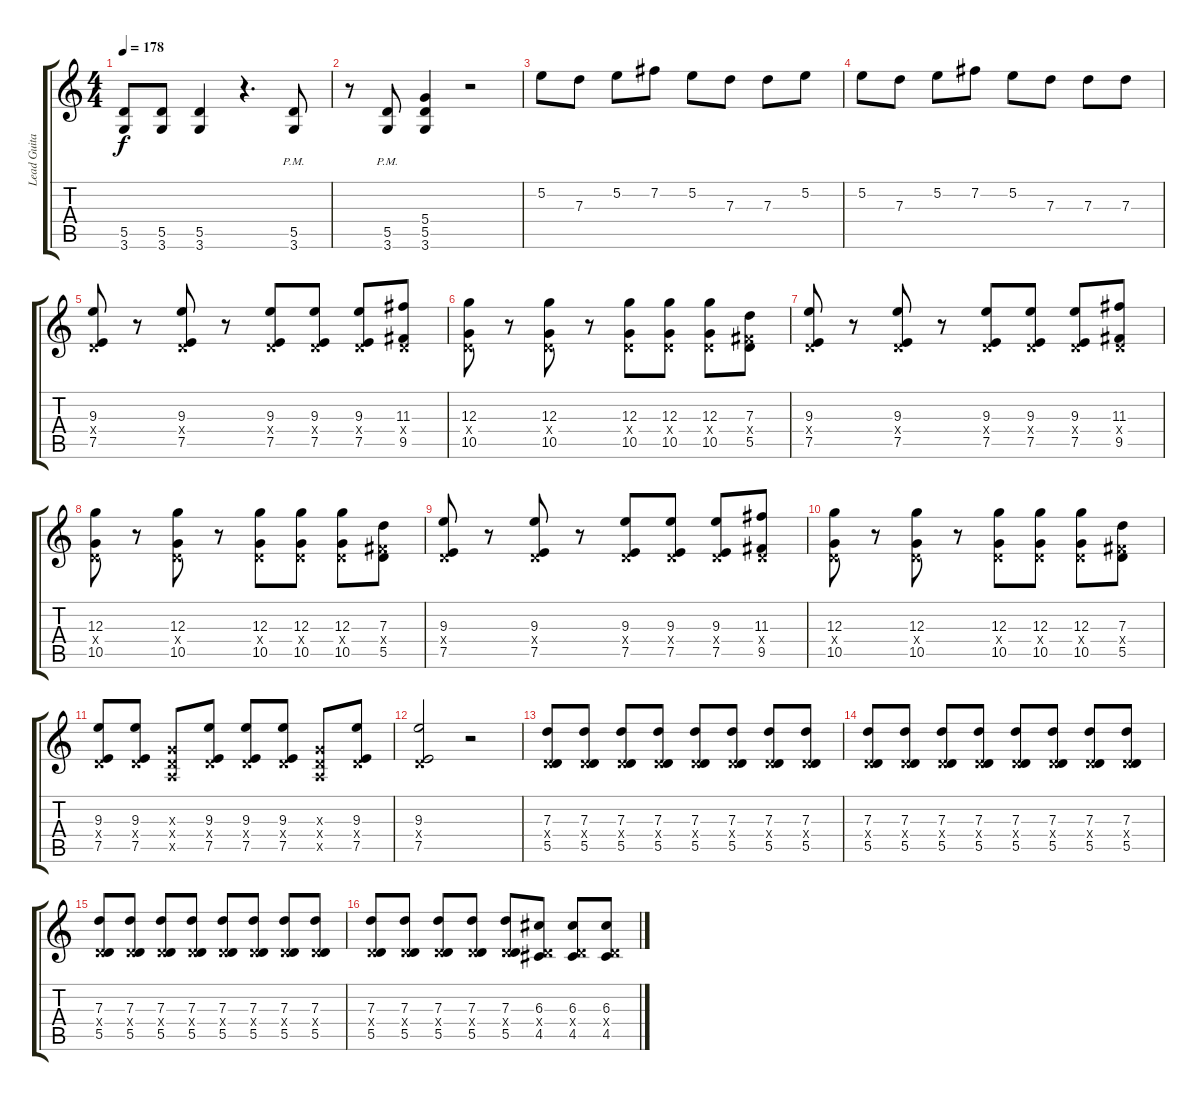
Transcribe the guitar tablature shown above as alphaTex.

\track ("Lead Guitar" "Lead Guita") {instrument distortionguitar}
\staff {score tabs}
\tuning (E4 B3 G3 D3 A2 E2) {hide}
\ts (4 4)
\tempo 178
\clef g2
\ks c
(5.5 3.6).8{dy f} (5.5 3.6).8 (5.5 3.6).4 r.4{d} (5.5{pm} 3.6{pm}).8 |
r.8 (5.5{pm} 3.6{pm}).8 (5.4 5.5 3.6).4 r.2 |
5.2.8 7.3.8 5.2.8 7.2.8 5.2.8 7.3.8 7.3.8 5.2.8 |
5.2.8 7.3.8 5.2.8 7.2.8 5.2.8 7.3.8 7.3.8 7.3.8 |
(9.3 0.4{x} 7.5).8 r.8 (9.3 0.4{x} 7.5).8 r.8 (9.3 0.4{x} 7.5).8 (9.3 0.4{x} 7.5).8 (9.3 0.4{x} 7.5).8 (11.3 0.4{x} 9.5).8 |
(12.3 0.4{x} 10.5).8 r.8 (12.3 0.4{x} 10.5).8 r.8 (12.3 0.4{x} 10.5).8 (12.3 0.4{x} 10.5).8 (12.3 0.4{x} 10.5).8 (7.3 4.4{x} 5.5).8 |
(9.3 0.4{x} 7.5).8 r.8 (9.3 0.4{x} 7.5).8 r.8 (9.3 0.4{x} 7.5).8 (9.3 0.4{x} 7.5).8 (9.3 0.4{x} 7.5).8 (11.3 0.4{x} 9.5).8 |
(12.3 0.4{x} 10.5).8 r.8 (12.3 0.4{x} 10.5).8 r.8 (12.3 0.4{x} 10.5).8 (12.3 0.4{x} 10.5).8 (12.3 0.4{x} 10.5).8 (7.3 4.4{x} 5.5).8 |
(9.3 0.4{x} 7.5).8 r.8 (9.3 0.4{x} 7.5).8 r.8 (9.3 0.4{x} 7.5).8 (9.3 0.4{x} 7.5).8 (9.3 0.4{x} 7.5).8 (11.3 0.4{x} 9.5).8 |
(12.3 0.4{x} 10.5).8 r.8 (12.3 0.4{x} 10.5).8 r.8 (12.3 0.4{x} 10.5).8 (12.3 0.4{x} 10.5).8 (12.3 0.4{x} 10.5).8 (7.3 4.4{x} 5.5).8 |
(9.3 0.4{x} 7.5).8 (9.3 0.4{x} 7.5).8 (0.3{x} 0.4{x} 0.5{x}).8 (9.3 0.4{x} 7.5).8 (9.3 0.4{x} 7.5).8 (9.3 0.4{x} 7.5).8 (0.3{x} 0.4{x} 0.5{x}).8 (9.3 0.4{x} 7.5).8 |
(9.3 0.4{x} 7.5).2 r.2 |
(7.3 0.4{x} 5.5).8 (7.3 0.4{x} 5.5).8 (7.3 0.4{x} 5.5).8 (7.3 0.4{x} 5.5).8 (7.3 0.4{x} 5.5).8 (7.3 0.4{x} 5.5).8 (7.3 0.4{x} 5.5).8 (7.3 0.4{x} 5.5).8 |
(7.3 0.4{x} 5.5).8 (7.3 0.4{x} 5.5).8 (7.3 0.4{x} 5.5).8 (7.3 0.4{x} 5.5).8 (7.3 0.4{x} 5.5).8 (7.3 0.4{x} 5.5).8 (7.3 0.4{x} 5.5).8 (7.3 0.4{x} 5.5).8 |
(7.3 0.4{x} 5.5).8 (7.3 0.4{x} 5.5).8 (7.3 0.4{x} 5.5).8 (7.3 0.4{x} 5.5).8 (7.3 0.4{x} 5.5).8 (7.3 0.4{x} 5.5).8 (7.3 0.4{x} 5.5).8 (7.3 0.4{x} 5.5).8 |
(7.3 0.4{x} 5.5).8 (7.3 0.4{x} 5.5).8 (7.3 0.4{x} 5.5).8 (7.3 0.4{x} 5.5).8 (7.3 0.4{x} 5.5).8 (6.3 0.4{x} 4.5).8 (6.3 0.4{x} 4.5).8 (6.3 0.4{x} 4.5).8
